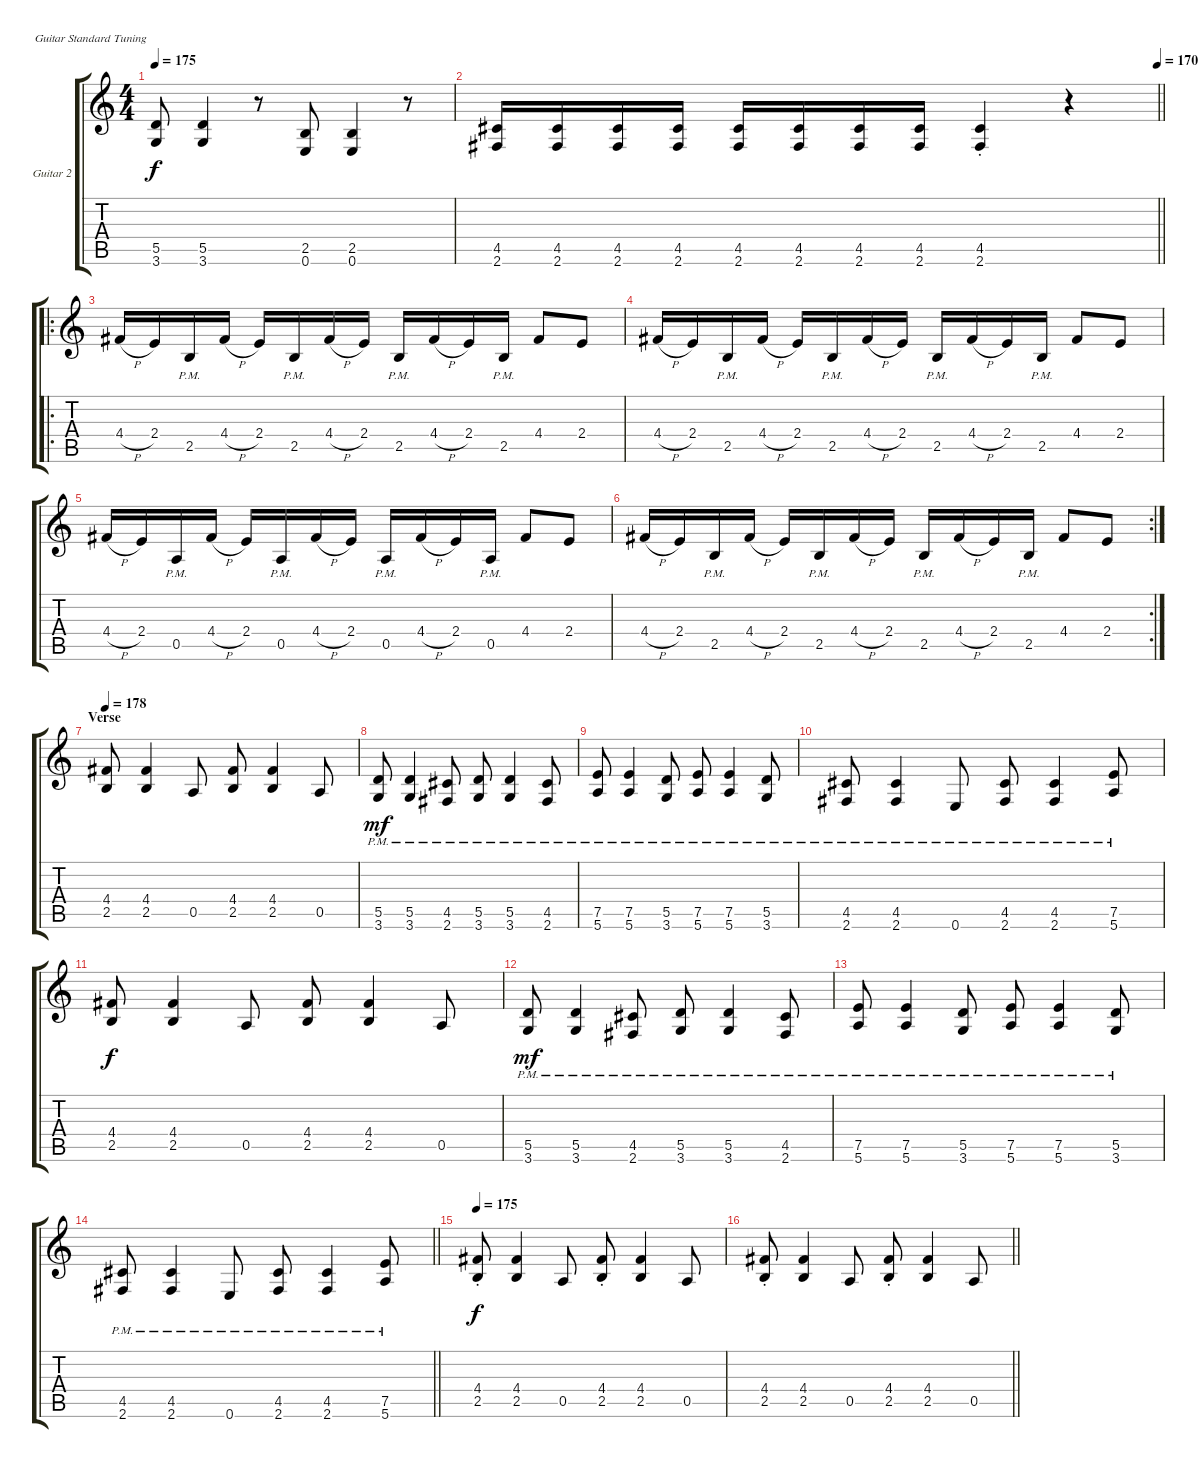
\bracketExtendMode groupsimilarinstruments
\firstSystemTrackNameOrientation horizontal
\otherSystemsTrackNameOrientation horizontal
\track ("Guitar 2" "Guitar 2") {instrument overdrivenguitar}
\staff {score tabs}
\tuning (E4 B3 G3 D3 A2 E2)
\ts (4 4)
\tempo 175
\clef g2
\ks c
(5.5 3.6).8{dy f} (5.5 3.6).4 r.8 (2.5 0.6).8 (2.5 0.6).4 r.8 |
\tempo (170 1)
\barLineRight lightlight
(4.5 2.6).16 (4.5 2.6).16 (4.5 2.6).16 (4.5 2.6).16 (4.5 2.6).16 (4.5 2.6).16 (4.5 2.6).16 (4.5 2.6).16 (4.5{st} 2.6{st}).4 r.4 |
\ro
4.4{h}.16 2.4.16 2.5{pm}.16 4.4{h}.16 2.4.16 2.5{pm}.16 4.4{h}.16 2.4.16 2.5{pm}.16 4.4{h}.16 2.4.16 2.5{pm}.16 4.4.8 2.4.8 |
4.4{h}.16 2.4.16 2.5{pm}.16 4.4{h}.16 2.4.16 2.5{pm}.16 4.4{h}.16 2.4.16 2.5{pm}.16 4.4{h}.16 2.4.16 2.5{pm}.16 4.4.8 2.4.8 |
4.4{h}.16 2.4.16 0.5{pm}.16 4.4{h}.16 2.4.16 0.5{pm}.16 4.4{h}.16 2.4.16 0.5{pm}.16 4.4{h}.16 2.4.16 0.5{pm}.16 4.4.8 2.4.8 |
\rc 2
4.4{h}.16 2.4.16 2.5{pm}.16 4.4{h}.16 2.4.16 2.5{pm}.16 4.4{h}.16 2.4.16 2.5{pm}.16 4.4{h}.16 2.4.16 2.5{pm}.16 4.4.8 2.4.8 |
\section ("" "Verse")
\tempo 178
(4.4 2.5).8 (4.4 2.5).4 0.5.8 (4.4 2.5).8 (4.4 2.5).4 0.5.8 |
(5.5{pm} 3.6{pm}).8{dy mf} (5.5{pm} 3.6{pm}).4 (4.5{pm} 2.6{pm}).8 (5.5{pm} 3.6{pm}).8 (5.5{pm} 3.6{pm}).4 (4.5{pm} 2.6{pm}).8 |
(7.5{pm} 5.6{pm}).8 (7.5{pm} 5.6{pm}).4 (5.5{pm} 3.6{pm}).8 (7.5{pm} 5.6{pm}).8 (7.5{pm} 5.6{pm}).4 (5.5{pm} 3.6{pm}).8 |
(4.5{pm} 2.6{pm}).8 (4.5{pm} 2.6{pm}).4 0.6{pm}.8 (4.5{pm} 2.6{pm}).8 (4.5{pm} 2.6{pm}).4 (7.5{pm} 5.6{pm}).8 |
(4.4 2.5).8{dy f} (4.4 2.5).4 0.5.8 (4.4 2.5).8 (4.4 2.5).4 0.5.8 |
(5.5{pm} 3.6{pm}).8{dy mf} (5.5{pm} 3.6{pm}).4 (4.5{pm} 2.6{pm}).8 (5.5{pm} 3.6{pm}).8 (5.5{pm} 3.6{pm}).4 (4.5{pm} 2.6{pm}).8 |
(7.5{pm} 5.6{pm}).8 (7.5{pm} 5.6{pm}).4 (5.5{pm} 3.6{pm}).8 (7.5{pm} 5.6{pm}).8 (7.5{pm} 5.6{pm}).4 (5.5{pm} 3.6{pm}).8 |
\barLineRight lightlight
(4.5{pm} 2.6{pm}).8 (4.5{pm} 2.6{pm}).4 0.6{pm}.8 (4.5{pm} 2.6{pm}).8 (4.5{pm} 2.6{pm}).4 (7.5{pm} 5.6{pm}).8 |
\tempo 175
(4.4{st} 2.5{st}).8{dy f} (4.4 2.5).4 0.5.8 (4.4{st} 2.5{st}).8 (4.4 2.5).4 0.5.8 |
\barLineRight lightlight
(4.4{st} 2.5{st}).8 (4.4 2.5).4 0.5.8 (4.4{st} 2.5{st}).8 (4.4 2.5).4 0.5.8
